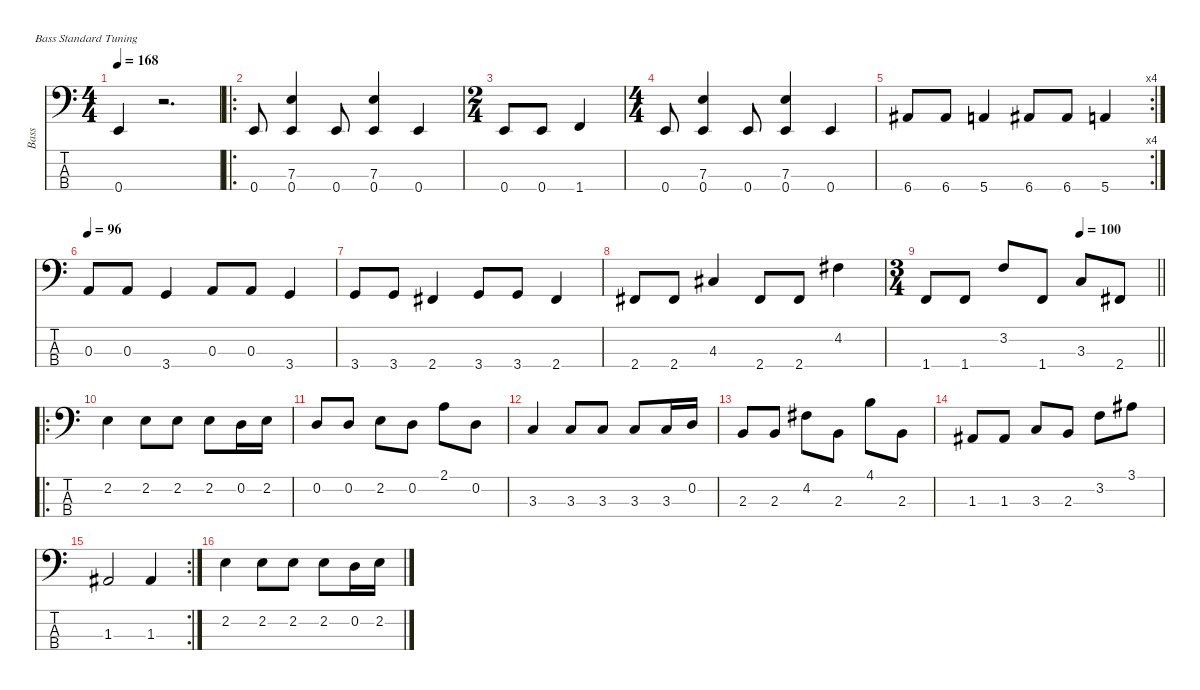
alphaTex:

\defaultSystemsLayout 4
\hideDynamics
\bracketExtendMode nobrackets
\firstSystemTrackNameMode fullname
\otherSystemsTrackNameOrientation horizontal
\track ("Bass" "el.bs.") {instrument electricbasspick}
\staff {score tabs}
\tuning (G2 D2 A1 E1)
\ts (4 4)
\tempo 168
\clef f4
\ks c
0.4.4{dy fff beam Up} r.2{d beam Up} |
\ro
0.4.8{beam Up} (7.3 0.4).4{dy f beam Up} 0.4.8{dy fff beam Up} (7.3 0.4).4{dy f beam Up} 0.4.4{dy fff beam Up} |
\ts (2 4)
\beaming (8 2 2)
0.4.8{beam Up} 0.4.8{beam Up} 1.4.4{beam Up} |
\ts (4 4)
\beaming (8 2 2 2 2)
0.4.8{beam Up} (7.3 0.4).4{dy f beam Up} 0.4.8{dy fff beam Up} (7.3 0.4).4{dy f beam Up} 0.4.4{dy fff beam Up} |
\rc 4
6.4{acc #}.8{dy f beam Up} 6.4{acc #}.8{beam Up} 5.4.4{beam Up} 6.4{acc #}.8{beam Up} 6.4{acc #}.8{beam Up} 5.4.4{beam Up} |
\tempo 96
0.3.8{dy fff beam Up} 0.3.8{beam Up} 3.4.4{beam Up} 0.3.8{beam Up} 0.3.8{beam Up} 3.4.4{beam Up} |
3.4.8{beam Up} 3.4.8{beam Up} 2.4{acc #}.4{beam Up} 3.4.8{beam Up} 3.4.8{beam Up} 2.4{acc #}.4{beam Up} |
2.4{acc #}.8{beam Up} 2.4{acc #}.8{beam Up} 4.3{acc #}.4{beam Up} 2.4{acc #}.8{beam Up} 2.4{acc #}.8{beam Up} 4.2{acc #}.4{beam Down} |
\ts (3 4)
\beaming (8 2 2 2)
\tempo (100 0.666667)
\barLineRight lightlight
1.4.8{beam Up} 1.4.8{beam Up} 3.2.8{beam Up} 1.4.8{beam Up} 3.3.8{beam Up} 2.4{acc #}.8{beam Up} |
\ro
2.2.4{beam Down} 2.2.8{beam Down} 2.2.8{beam Down} 2.2.8{beam Down} 0.2.16{beam Down} 2.2.16{beam Down} |
0.2.8{beam Up} 0.2.8{beam Up} 2.2.8{beam Down} 0.2.8{beam Down} 2.1.8{beam Down} 0.2.8{beam Down} |
3.3.4{beam Up} 3.3.8{beam Up} 3.3.8{beam Up} 3.3.8{beam Up} 3.3.16{beam Up} 0.2.16{beam Up} |
2.3.8{beam Up} 2.3.8{beam Up} 4.2{acc #}.8{beam Down} 2.3.8{beam Down} 4.1.8{beam Down} 2.3.8{beam Down} |
1.3{acc #}.8{beam Up} 1.3{acc #}.8{beam Up} 3.3.8{beam Up} 2.3.8{beam Up} 3.2.8{beam Down} 3.1{acc #}.8{beam Down} |
\rc 2
1.3{acc #}.2{beam Up} 1.3{acc #}.4{beam Up} |
2.2.4{beam Down} 2.2.8{beam Down} 2.2.8{beam Down} 2.2.8{beam Down} 0.2.16{beam Down} 2.2.16{beam Down}
